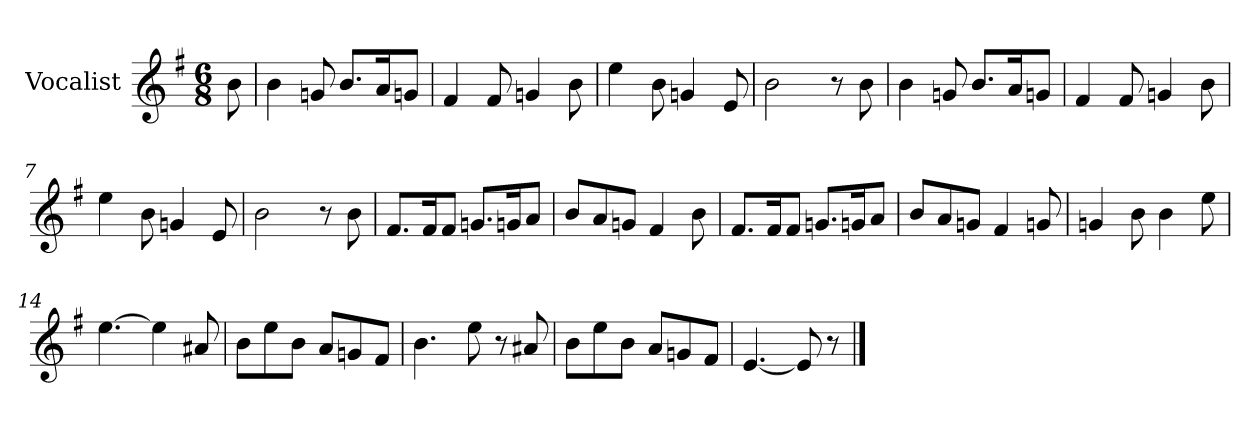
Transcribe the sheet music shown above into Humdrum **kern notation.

**kern
*part1
*staff1
*I"Vocalist
*k[f#]
*e:
*M6/8
=
8b
=1
4b
8gn
8.bL
16aK
8gnJ
=2
4f#
8f#
4gn
8b
=3
4ee
8b
4gn
8e
=4
2b
8r
8b
=5
4b
8gn
8.bL
16aK
8gnJ
=6
4f#
8f#
4gn
8b
=7
4ee
8b
4gn
8e
=8
2b
8r
8b
=9
8.f#L
16f#K
8f#J
8.gnL
16gnK
8aJ
=10
8bL
8a
8gnJ
4f#
8b
=11
8.f#L
16f#K
8f#J
8.gnL
16gnK
8aJ
=12
8bL
8a
8gnJ
4f#
8gn
=13
4gn
8b
4b
8ee
=14
[4.ee
4ee]
8a#X
=15
8bL
8ee
8bJ
8aL
8gn
8f#J
=16
4.b
8ee
8r
8a#X
=17
8bL
8ee
8bJ
8aL
8gn
8f#J
=18
[4.e
8e]
8r
==
*-
